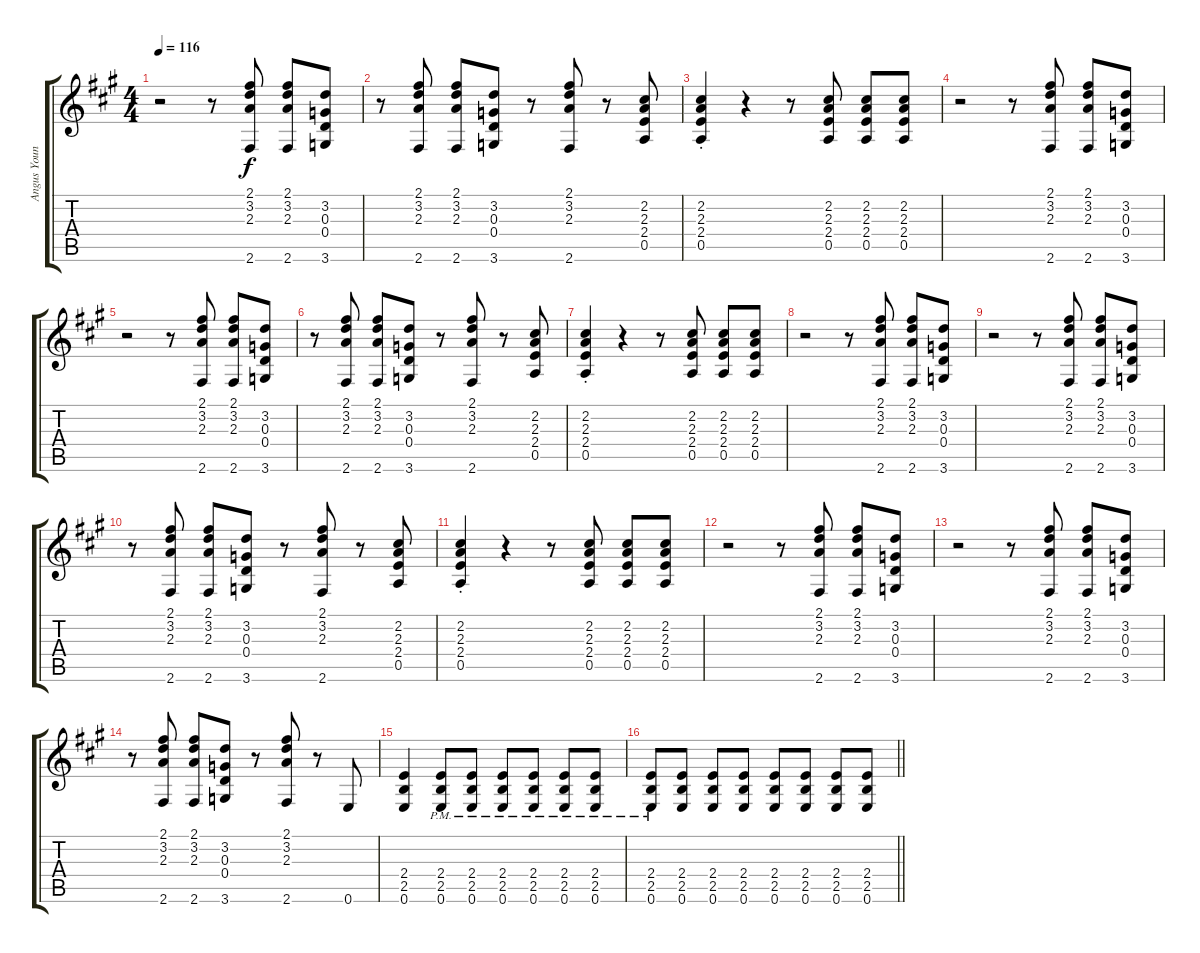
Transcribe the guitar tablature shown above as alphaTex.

\track ("Angus Young" "Angus Youn") {instrument distortionguitar}
\staff {score tabs}
\tuning (E4 B3 G3 D3 A2 E2) {hide}
\ts (4 4)
\tempo 116
\clef g2
\ks a
r.2{dy f} r.8 (2.1 3.2 2.3 2.6).8 (2.1 3.2 2.3 2.6).8 (3.2 0.3 0.4 3.6).8 |
r.8 (2.1 3.2 2.3 2.6).8 (2.1 3.2 2.3 2.6).8 (3.2 0.3 0.4 3.6).8 r.8 (2.1 3.2 2.3 2.6).8 r.8 (2.2 2.3 2.4 0.5).8 |
(2.2{st} 2.3{st} 2.4{st} 0.5{st}).4 r.4 r.8 (2.2 2.3 2.4 0.5).8 (2.2 2.3 2.4 0.5).8 (2.2 2.3 2.4 0.5).8 |
r.2 r.8 (2.1 3.2 2.3 2.6).8 (2.1 3.2 2.3 2.6).8 (3.2 0.3 0.4 3.6).8 |
r.2 r.8 (2.1 3.2 2.3 2.6).8 (2.1 3.2 2.3 2.6).8 (3.2 0.3 0.4 3.6).8 |
r.8 (2.1 3.2 2.3 2.6).8 (2.1 3.2 2.3 2.6).8 (3.2 0.3 0.4 3.6).8 r.8 (2.1 3.2 2.3 2.6).8 r.8 (2.2 2.3 2.4 0.5).8 |
(2.2{st} 2.3{st} 2.4{st} 0.5{st}).4 r.4 r.8 (2.2 2.3 2.4 0.5).8 (2.2 2.3 2.4 0.5).8 (2.2 2.3 2.4 0.5).8 |
r.2 r.8 (2.1 3.2 2.3 2.6).8 (2.1 3.2 2.3 2.6).8 (3.2 0.3 0.4 3.6).8 |
r.2 r.8 (2.1 3.2 2.3 2.6).8 (2.1 3.2 2.3 2.6).8 (3.2 0.3 0.4 3.6).8 |
r.8 (2.1 3.2 2.3 2.6).8 (2.1 3.2 2.3 2.6).8 (3.2 0.3 0.4 3.6).8 r.8 (2.1 3.2 2.3 2.6).8 r.8 (2.2 2.3 2.4 0.5).8 |
(2.2{st} 2.3{st} 2.4{st} 0.5{st}).4 r.4 r.8 (2.2 2.3 2.4 0.5).8 (2.2 2.3 2.4 0.5).8 (2.2 2.3 2.4 0.5).8 |
r.2 r.8 (2.1 3.2 2.3 2.6).8 (2.1 3.2 2.3 2.6).8 (3.2 0.3 0.4 3.6).8 |
r.2 r.8 (2.1 3.2 2.3 2.6).8 (2.1 3.2 2.3 2.6).8 (3.2 0.3 0.4 3.6).8 |
r.8 (2.1 3.2 2.3 2.6).8 (2.1 3.2 2.3 2.6).8 (3.2 0.3 0.4 3.6).8 r.8 (2.1 3.2 2.3 2.6).8 r.8 0.6.8 |
(2.4 2.5 0.6).4 (2.4{pm} 2.5{pm} 0.6{pm}).8 (2.4{pm} 2.5{pm} 0.6{pm}).8 (2.4{pm} 2.5{pm} 0.6{pm}).8 (2.4{pm} 2.5{pm} 0.6{pm}).8 (2.4{pm} 2.5{pm} 0.6{pm}).8 (2.4{pm} 2.5{pm} 0.6{pm}).8 |
\barLineRight lightlight
(2.4{pm} 2.5{pm} 0.6{pm}).8 (2.4 2.5 0.6).8 (2.4 2.5 0.6).8 (2.4 2.5 0.6).8 (2.4 2.5 0.6).8 (2.4 2.5 0.6).8 (2.4 2.5 0.6).8 (2.4 2.5 0.6).8
